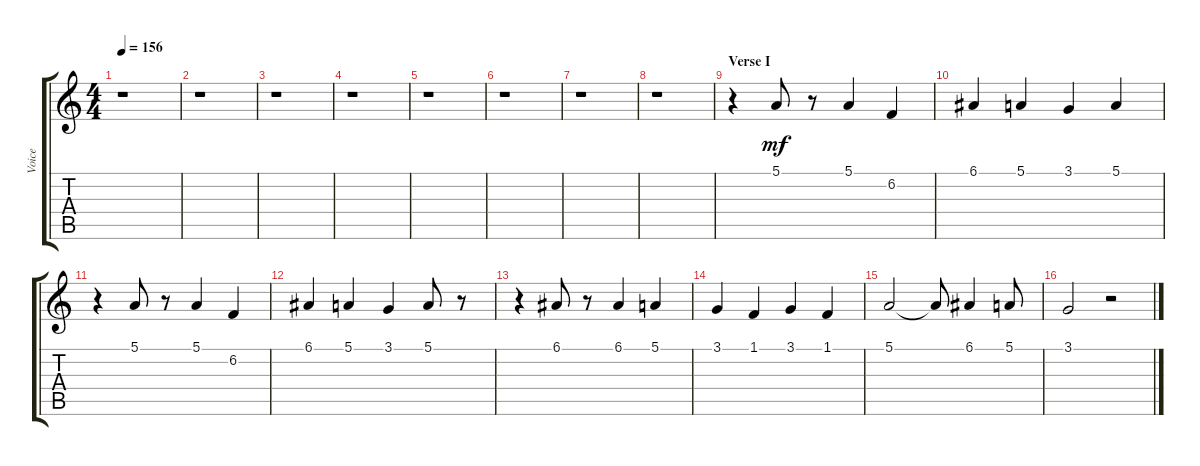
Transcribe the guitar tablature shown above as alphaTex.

\track ("Voice" "Voice") {instrument lead1square}
\staff {score tabs}
\tuning (E4 B3 G3 D3 A2 E2) {hide}
\ts (4 4)
\section ("" "")
\tempo 156
\clef g2
\ks c
r.1{dy mf} |
r.1 |
r.1 |
r.1 |
r.1 |
r.1 |
r.1 |
r.1 |
\section ("" "Verse I")
r.4{volume 14} 5.1.8 r.8 5.1.4 6.2.4 |
6.1.4 5.1.4 3.1.4 5.1.4 |
r.4 5.1.8 r.8 5.1.4 6.2.4 |
6.1.4 5.1.4 3.1.4 5.1.8 r.8 |
r.4 6.1.8 r.8 6.1.4 5.1.4 |
3.1.4 1.1.4 3.1.4 1.1.4 |
5.1.2 5.1{t}.8 6.1.4 5.1.8 |
3.1.2 r.2
